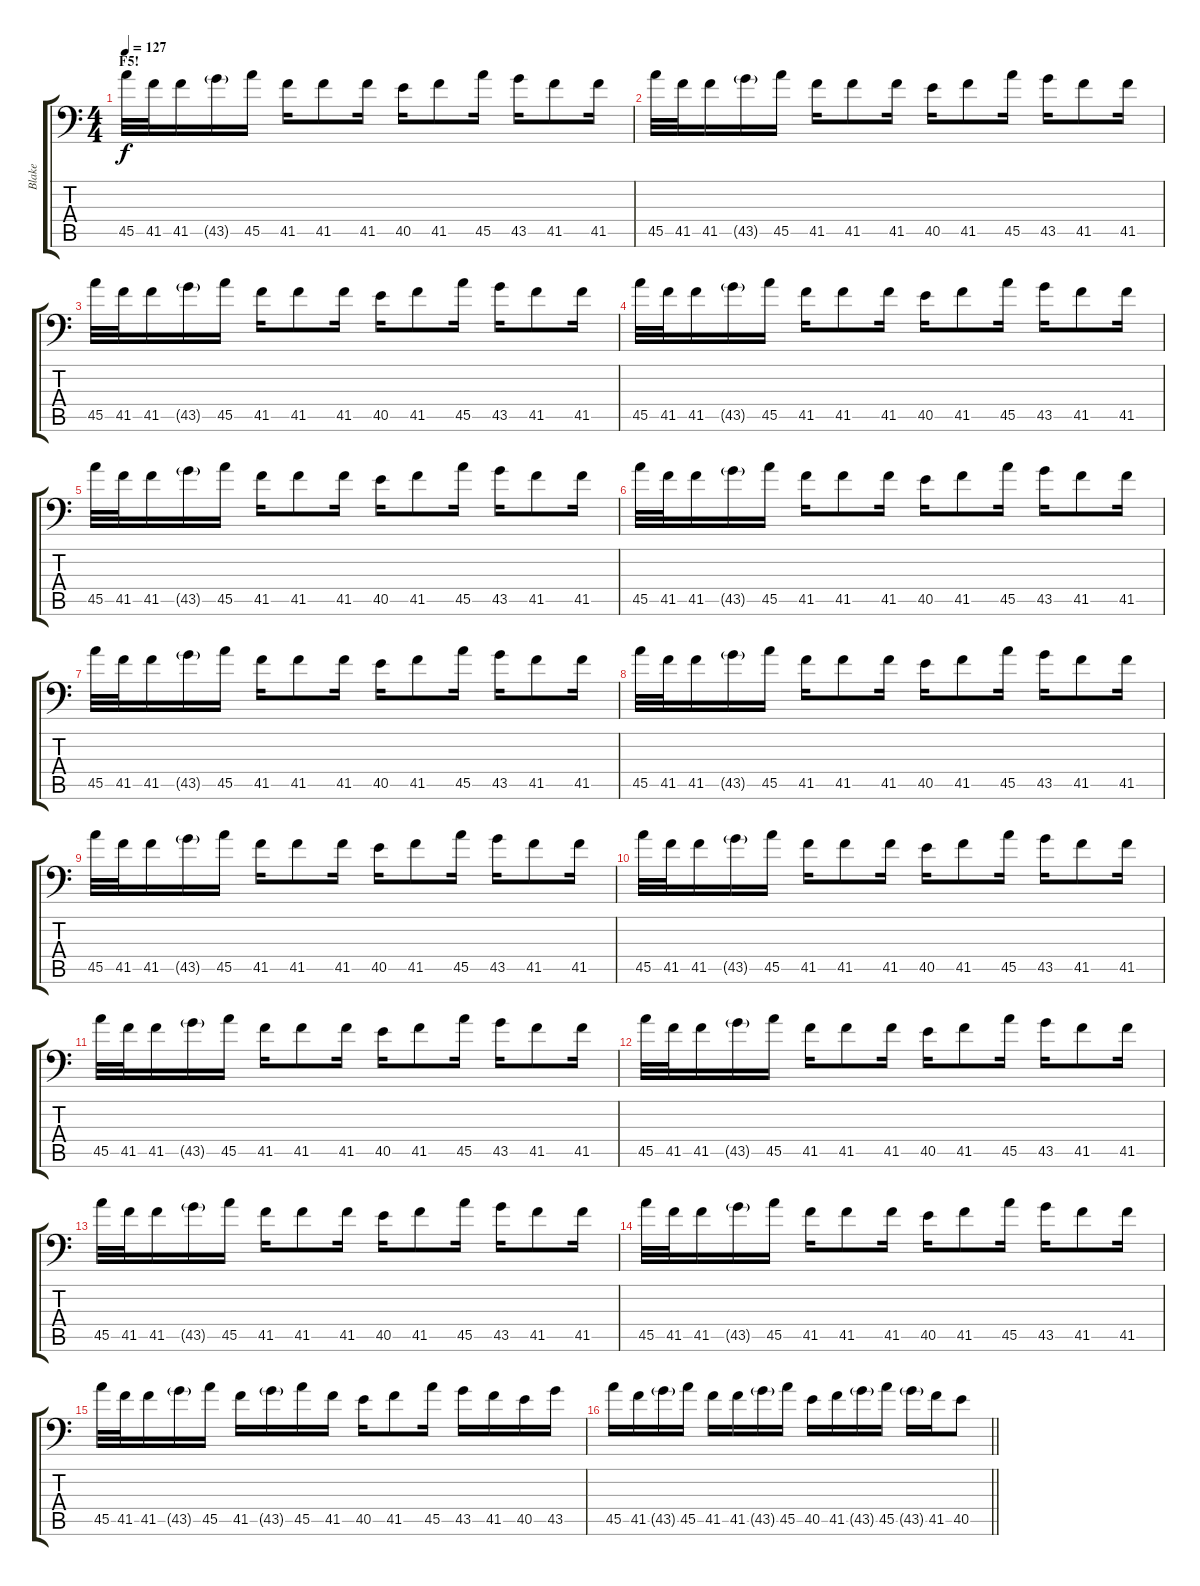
\track ("Blake" "Blake") {instrument acousticgrandpiano}
\staff {score tabs}
\tuning (C-1 C-1 C-1 C-1 C-1 C-1) {hide}
\ts (4 4)
\section ("" "F5!")
\tempo 127
\clef f4
\ks c
45.5.32{dy f instrument acousticgrandpiano} 41.5.32 41.5.16 43.5{g}.16 45.5.16 41.5.16 41.5.8 41.5.16 40.5.16 41.5.8 45.5.16 43.5.16 41.5.8 41.5.16 |
45.5.32 41.5.32 41.5.16 43.5{g}.16 45.5.16 41.5.16 41.5.8 41.5.16 40.5.16 41.5.8 45.5.16 43.5.16 41.5.8 41.5.16 |
45.5.32 41.5.32 41.5.16 43.5{g}.16 45.5.16 41.5.16 41.5.8 41.5.16 40.5.16 41.5.8 45.5.16 43.5.16 41.5.8 41.5.16 |
45.5.32 41.5.32 41.5.16 43.5{g}.16 45.5.16 41.5.16 41.5.8 41.5.16 40.5.16 41.5.8 45.5.16 43.5.16 41.5.8 41.5.16 |
45.5.32 41.5.32 41.5.16 43.5{g}.16 45.5.16 41.5.16 41.5.8 41.5.16 40.5.16 41.5.8 45.5.16 43.5.16 41.5.8 41.5.16 |
45.5.32 41.5.32 41.5.16 43.5{g}.16 45.5.16 41.5.16 41.5.8 41.5.16 40.5.16 41.5.8 45.5.16 43.5.16 41.5.8 41.5.16 |
45.5.32 41.5.32 41.5.16 43.5{g}.16 45.5.16 41.5.16 41.5.8 41.5.16 40.5.16 41.5.8 45.5.16 43.5.16 41.5.8 41.5.16 |
45.5.32 41.5.32 41.5.16 43.5{g}.16 45.5.16 41.5.16 41.5.8 41.5.16 40.5.16 41.5.8 45.5.16 43.5.16 41.5.8 41.5.16 |
45.5.32 41.5.32 41.5.16 43.5{g}.16 45.5.16 41.5.16 41.5.8 41.5.16 40.5.16 41.5.8 45.5.16 43.5.16 41.5.8 41.5.16 |
45.5.32 41.5.32 41.5.16 43.5{g}.16 45.5.16 41.5.16 41.5.8 41.5.16 40.5.16 41.5.8 45.5.16 43.5.16 41.5.8 41.5.16 |
45.5.32 41.5.32 41.5.16 43.5{g}.16 45.5.16 41.5.16 41.5.8 41.5.16 40.5.16 41.5.8 45.5.16 43.5.16 41.5.8 41.5.16 |
45.5.32 41.5.32 41.5.16 43.5{g}.16 45.5.16 41.5.16 41.5.8 41.5.16 40.5.16 41.5.8 45.5.16 43.5.16 41.5.8 41.5.16 |
45.5.32 41.5.32 41.5.16 43.5{g}.16 45.5.16 41.5.16 41.5.8 41.5.16 40.5.16 41.5.8 45.5.16 43.5.16 41.5.8 41.5.16 |
45.5.32 41.5.32 41.5.16 43.5{g}.16 45.5.16 41.5.16 41.5.8 41.5.16 40.5.16 41.5.8 45.5.16 43.5.16 41.5.8 41.5.16 |
45.5.32 41.5.32 41.5.16 43.5{g}.16 45.5.16 41.5.16 43.5{g}.16 45.5.16 41.5.16 40.5.16 41.5.8 45.5.16 43.5.16 41.5.16 40.5.16 43.5.16 |
\barLineRight lightlight
45.5.16 41.5.16 43.5{g}.16 45.5.16 41.5.16 41.5.16 43.5{g}.16 45.5.16 40.5.16 41.5.16 43.5{g}.16 45.5.16 43.5{g}.16 41.5.16 40.5.8
